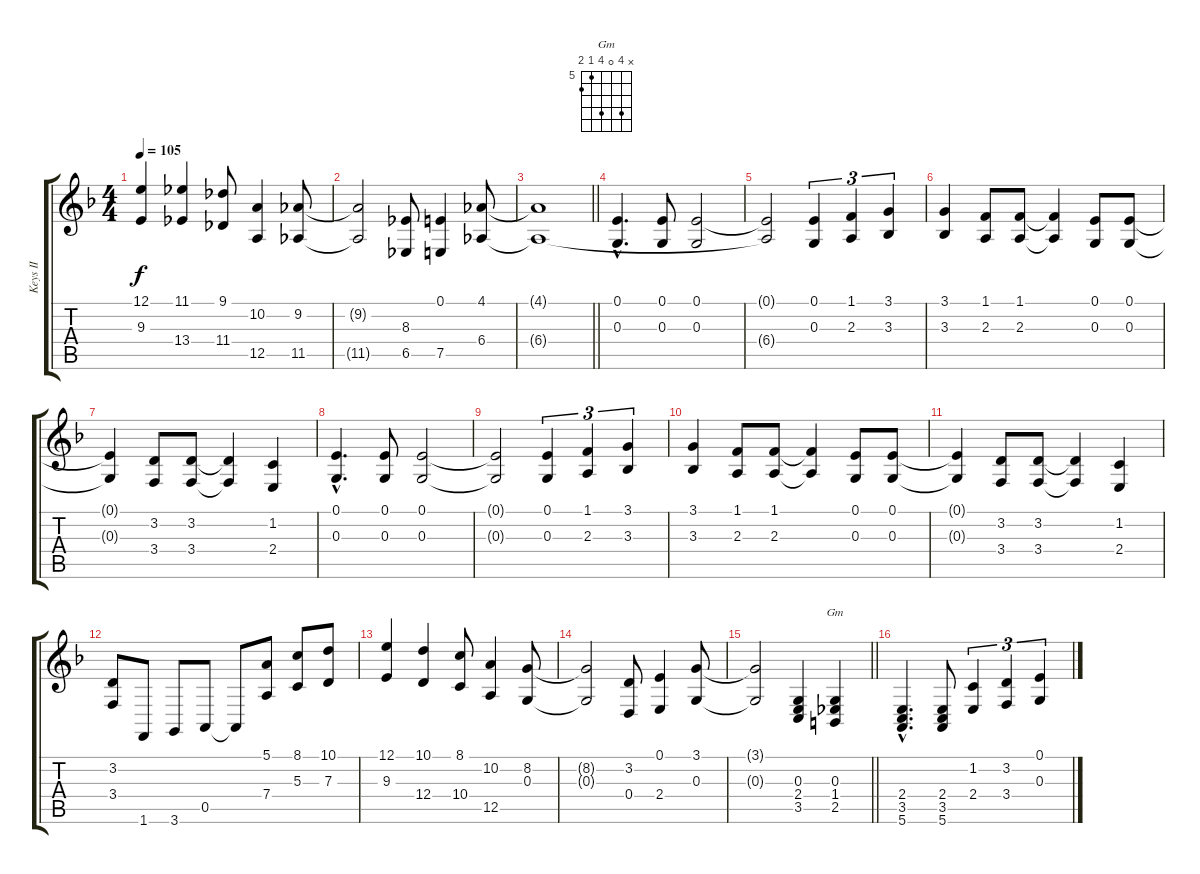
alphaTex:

\track ("Keys II" "Keys II") {instrument brightacousticpiano}
\staff {score tabs}
\tuning (E4 B3 G3 D3 A2 E2) {hide}
\chord ("Gm" x 8 0 8 5 6) {firstfret 5}
\ts (4 4)
\tempo 105
\clef g2
\ks f
(12.1 9.3).4{dy f} (11.1 13.4).4 (9.1 11.4).8 (10.2 12.5).4 (9.2 11.5).8 |
(9.2{t} 11.5{t}).2 (8.3 6.5).8 (0.1 7.5).4 (4.1 6.4).8 |
\barLineRight lightlight
(4.1{t} 6.4{t}).1 |
(0.1{hac} 0.3{hac}).4{d} (0.1 0.3).8 (0.1 0.3).2 |
(0.1{t} 6.4{t}).2 (0.1 0.3).4{tu (3 2)} (1.1 2.3).4{tu (3 2)} (3.1 3.3).4{tu (3 2)} |
(3.1 3.3).4 (1.1 2.3).8 (1.1 2.3).8 (1.1{t} 2.3{t}).4 (0.1 0.3).8 (0.1 0.3).8 |
(0.1{t} 0.3{t}).4 (3.2 3.4).8 (3.2 3.4).8 (3.2{t} 3.4{t}).4 (1.2 2.4).4 |
(0.1{hac} 0.3{hac}).4{d} (0.1 0.3).8 (0.1 0.3).2 |
(0.1{t} 0.3{t}).2 (0.1 0.3).4{tu (3 2)} (1.1 2.3).4{tu (3 2)} (3.1 3.3).4{tu (3 2)} |
(3.1 3.3).4 (1.1 2.3).8 (1.1 2.3).8 (1.1{t} 2.3{t}).4 (0.1 0.3).8 (0.1 0.3).8 |
(0.1{t} 0.3{t}).4 (3.2 3.4).8 (3.2 3.4).8 (3.2{t} 3.4{t}).4 (1.2 2.4).4 |
(3.2 3.4).8 1.6.8 3.6.8 0.5.8 0.5{t}.8 (5.1 7.4).8 (8.1 5.3).8 (10.1 7.3).8 |
(12.1 9.3).4 (10.1 12.4).4 (8.1 10.4).8 (10.2 12.5).4 (8.2 0.3).8 |
(8.2{t} 0.3{t}).2 (3.2 0.4).8 (0.1 2.4).4 (3.1 0.3).8 |
\barLineRight lightlight
(3.1{t} 0.3{t}).2 (0.3 2.4 3.5).4 (0.3 1.4 2.5).4{ch "Gm"} |
(2.4{hac} 3.5{hac} 5.6{hac}).4{d} (2.4 3.5 5.6).8 (1.2 2.4).4{tu (3 2)} (3.2 3.4).4{tu (3 2)} (0.1 0.3).4{tu (3 2)}
